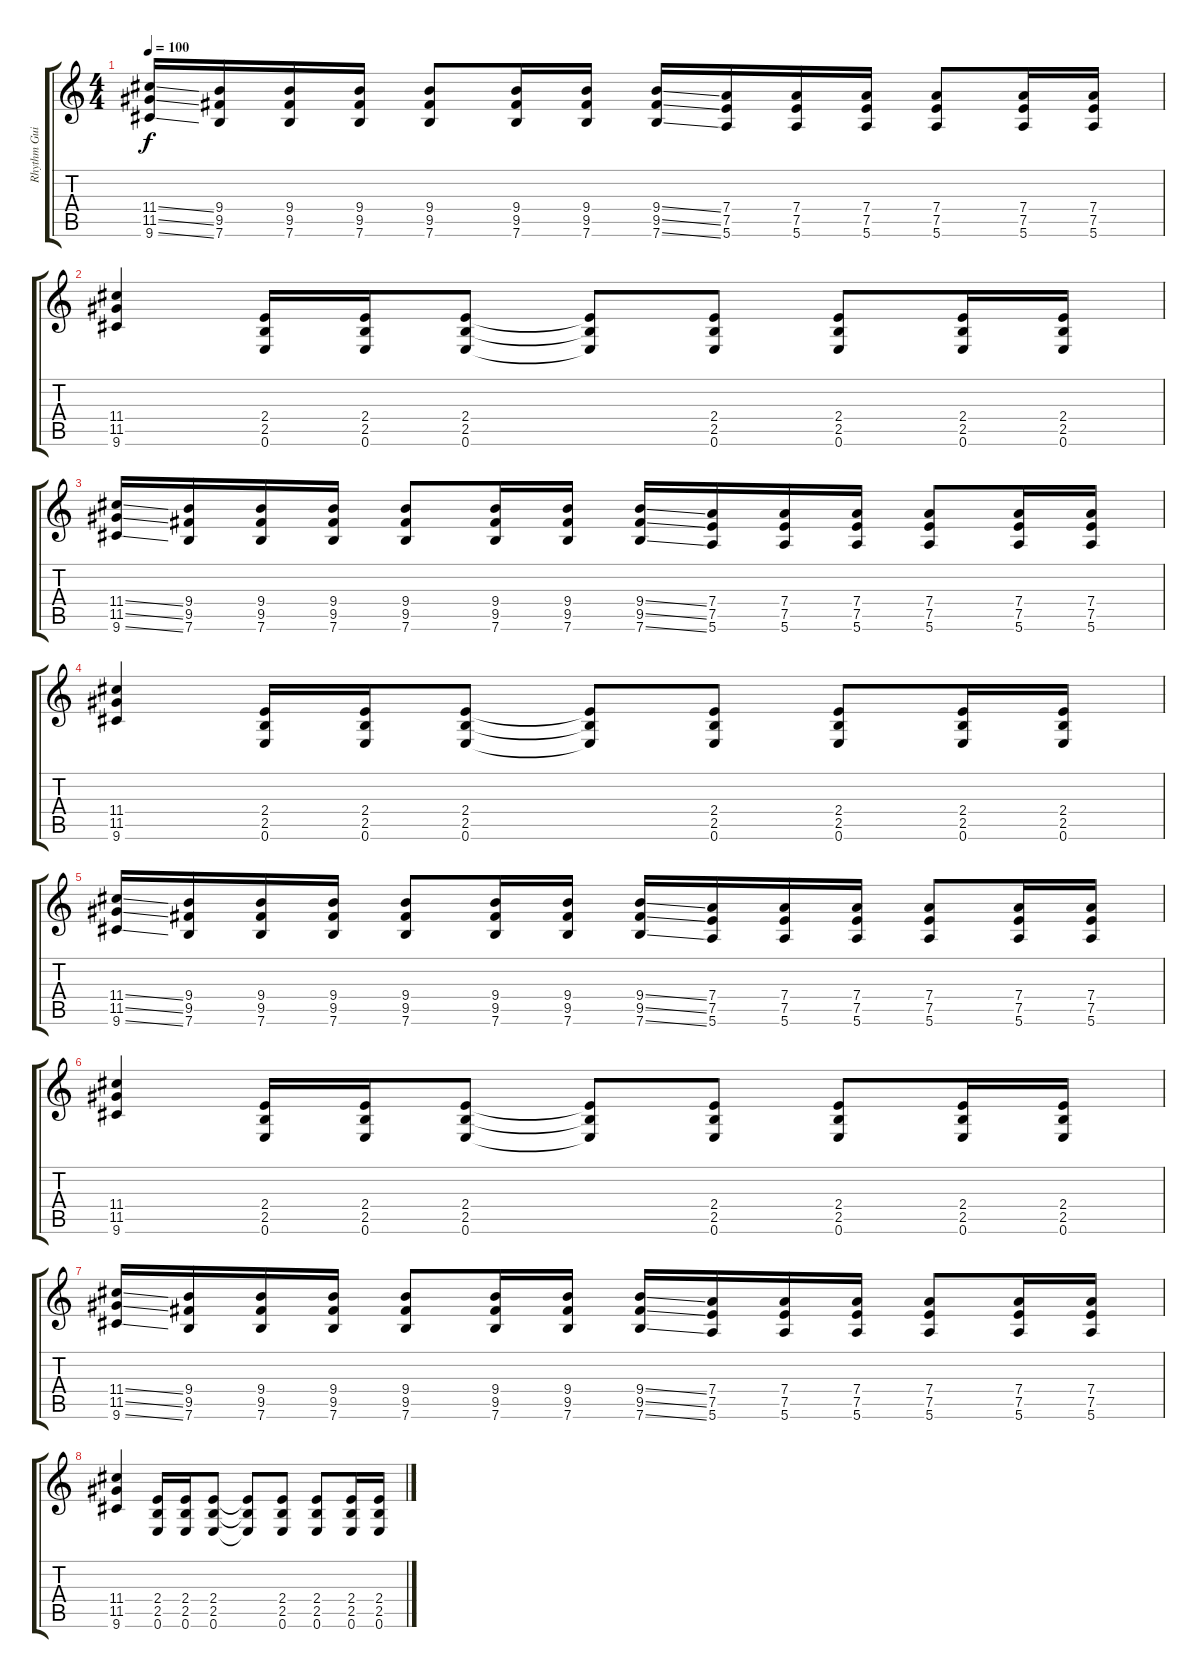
\track ("Rhythm Guitar" "Rhythm Gui") {instrument distortionguitar}
\staff {score tabs}
\tuning (E4 B3 G3 D3 A2 E2) {hide}
\ts (4 4)
\tempo 100
\clef g2
\ks c
(11.4{ss} 11.5{ss} 9.6{ss}).16{dy f} (9.4 9.5 7.6).16 (9.4 9.5 7.6).16 (9.4 9.5 7.6).16 (9.4 9.5 7.6).8 (9.4 9.5 7.6).16 (9.4 9.5 7.6).16 (9.4{ss} 9.5{ss} 7.6{ss}).16 (7.4 7.5 5.6).16 (7.4 7.5 5.6).16 (7.4 7.5 5.6).16 (7.4 7.5 5.6).8 (7.4 7.5 5.6).16 (7.4 7.5 5.6).16 |
(11.4 11.5 9.6).4 (2.4 2.5 0.6).16 (2.4 2.5 0.6).16 (2.4 2.5 0.6).8 (2.4{t} 2.5{t} 0.6{t}).8 (2.4 2.5 0.6).8 (2.4 2.5 0.6).8 (2.4 2.5 0.6).16 (2.4 2.5 0.6).16 |
(11.4{ss} 11.5{ss} 9.6{ss}).16 (9.4 9.5 7.6).16 (9.4 9.5 7.6).16 (9.4 9.5 7.6).16 (9.4 9.5 7.6).8 (9.4 9.5 7.6).16 (9.4 9.5 7.6).16 (9.4{ss} 9.5{ss} 7.6{ss}).16 (7.4 7.5 5.6).16 (7.4 7.5 5.6).16 (7.4 7.5 5.6).16 (7.4 7.5 5.6).8 (7.4 7.5 5.6).16 (7.4 7.5 5.6).16 |
(11.4 11.5 9.6).4 (2.4 2.5 0.6).16 (2.4 2.5 0.6).16 (2.4 2.5 0.6).8 (2.4{t} 2.5{t} 0.6{t}).8 (2.4 2.5 0.6).8 (2.4 2.5 0.6).8 (2.4 2.5 0.6).16 (2.4 2.5 0.6).16 |
(11.4{ss} 11.5{ss} 9.6{ss}).16 (9.4 9.5 7.6).16 (9.4 9.5 7.6).16 (9.4 9.5 7.6).16 (9.4 9.5 7.6).8 (9.4 9.5 7.6).16 (9.4 9.5 7.6).16 (9.4{ss} 9.5{ss} 7.6{ss}).16 (7.4 7.5 5.6).16 (7.4 7.5 5.6).16 (7.4 7.5 5.6).16 (7.4 7.5 5.6).8 (7.4 7.5 5.6).16 (7.4 7.5 5.6).16 |
(11.4 11.5 9.6).4 (2.4 2.5 0.6).16 (2.4 2.5 0.6).16 (2.4 2.5 0.6).8 (2.4{t} 2.5{t} 0.6{t}).8 (2.4 2.5 0.6).8 (2.4 2.5 0.6).8 (2.4 2.5 0.6).16 (2.4 2.5 0.6).16 |
(11.4{ss} 11.5{ss} 9.6{ss}).16 (9.4 9.5 7.6).16 (9.4 9.5 7.6).16 (9.4 9.5 7.6).16 (9.4 9.5 7.6).8 (9.4 9.5 7.6).16 (9.4 9.5 7.6).16 (9.4{ss} 9.5{ss} 7.6{ss}).16 (7.4 7.5 5.6).16 (7.4 7.5 5.6).16 (7.4 7.5 5.6).16 (7.4 7.5 5.6).8 (7.4 7.5 5.6).16 (7.4 7.5 5.6).16 |
(11.4 11.5 9.6).4 (2.4 2.5 0.6).16 (2.4 2.5 0.6).16 (2.4 2.5 0.6).8 (2.4{t} 2.5{t} 0.6{t}).8 (2.4 2.5 0.6).8 (2.4 2.5 0.6).8 (2.4 2.5 0.6).16 (2.4 2.5 0.6).16
